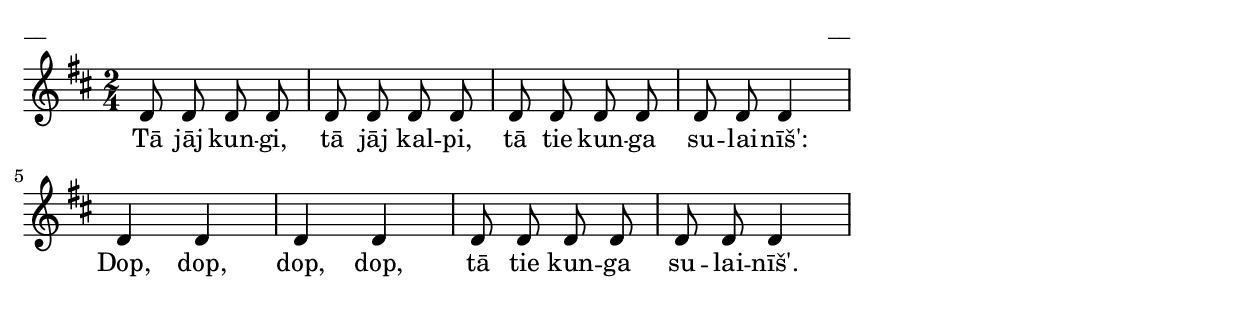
\version "2.13.16"
%\header {
%    title = "Tā jāj kungi",AA lapas
%}
\paper {
line-width = 14\cm
left-margin = 0.4\cm
between-system-padding = 0.1\cm
between-system-space = 0.1\cm
}
\layout {
indent = #0
ragged-last = ##f
}

voiceA = \relative c' {
\clef "treble"
\key d \major
\time 2/4
d8 d d d |
d8 d d d |
d8 d d d |
d8 d d4 |
d4 d |
d4 d |
d8 d d d |
d8 d d4 |
} 

lyricA = \lyricmode {
Tā jāj kun -- gi, tā jāj kal -- pi, tā tie kun -- ga su -- lai -- nīš': Dop, dop, dop, dop, tā tie kun -- ga su -- lai -- nīš'.
} 

fullScore = <<
\new Staff {
<<
\new Voice = "voiceA" { \oneVoice \autoBeamOff \voiceA }
\lyricsto "voiceA" \new Lyrics \lyricA
>>
}
>>

\score {
\fullScore
\header { piece = "__" opus = "__" }
}
\markup { \with-color #(x11-color 'white) \sans \smaller "__" }
\score {
\unfoldRepeats
\fullScore
\midi {
\context { \Staff \remove "Staff_performer" }
\context { \Voice \consists "Staff_performer" }
}
}


